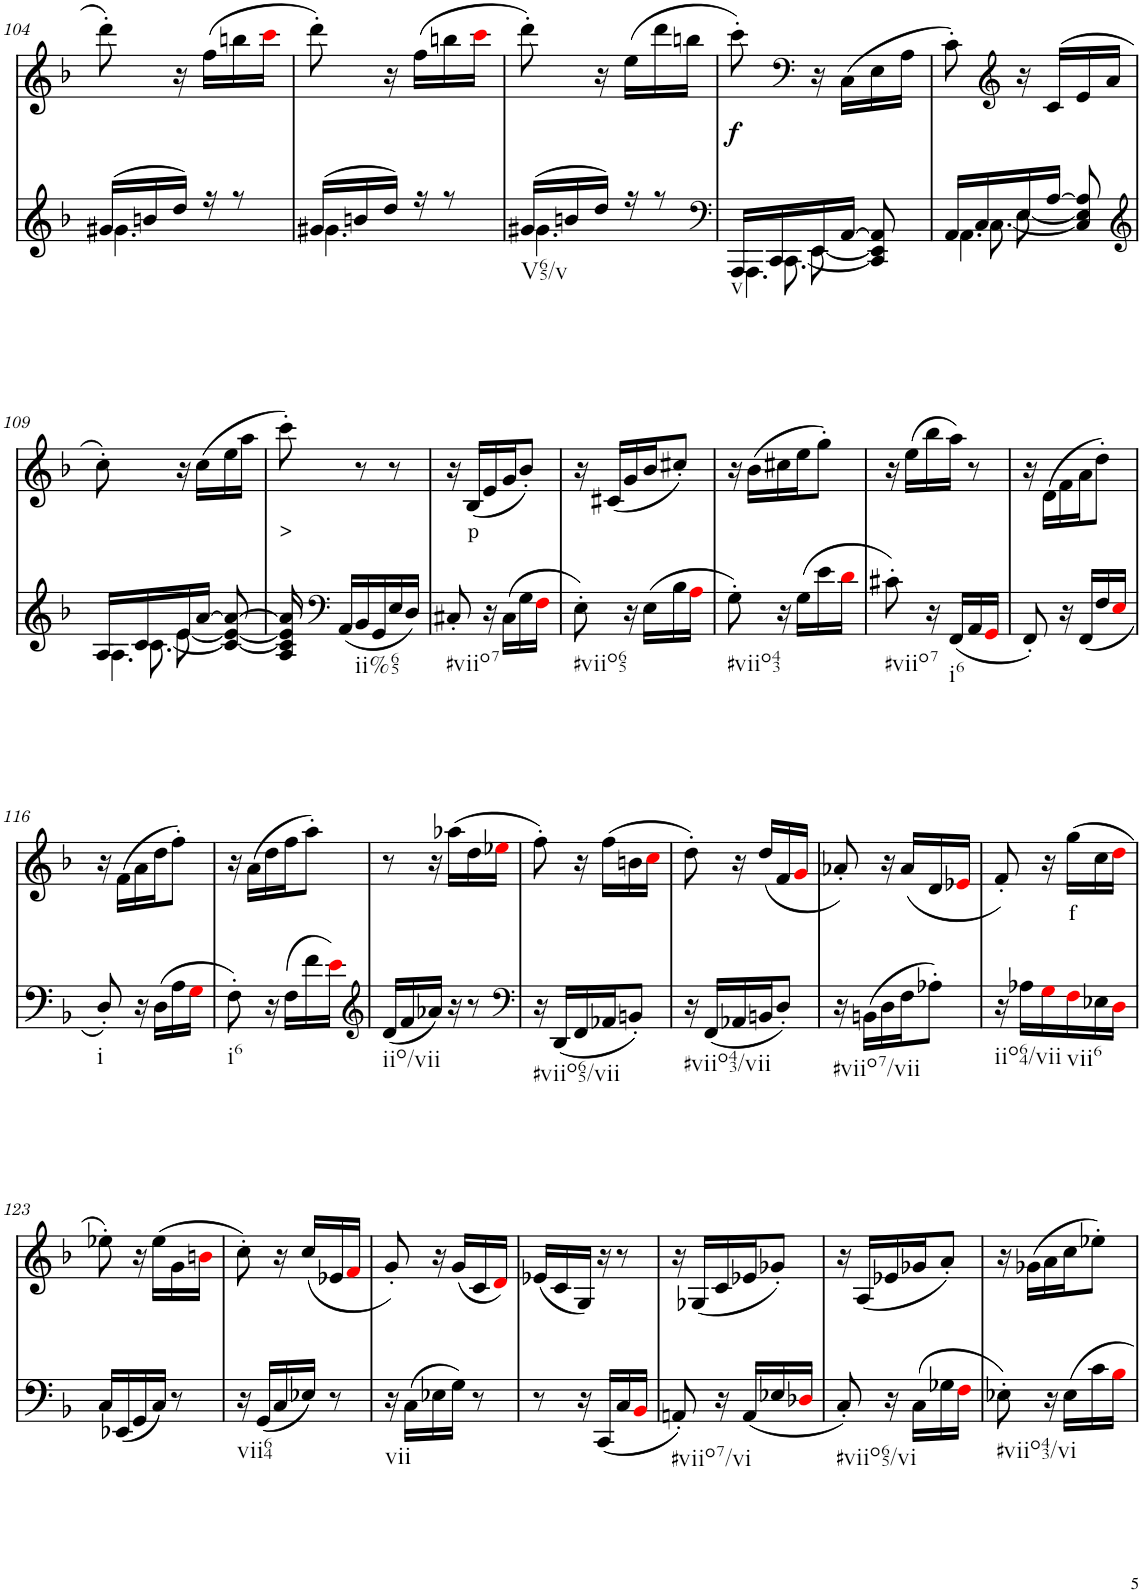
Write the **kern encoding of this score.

**kern	**kern	**text	**dynam
*part2	*part1	*part1	*part1
*staff2	*staff1	*staff1	*staff1
*I"Piano	*I"Piano	*	*
*I'Pno	*I'Pno	*	*
!!LO:PB:g=z
*clefG2	*clefG2	*	*
*k[b-]	*k[b-]	*	*
*d:	*d:	*	*
*M3/8	*M3/8	*	*
=104	=104	=104	=104
*^	*	*	*
(16g#X/LL	4.g#\	8ddd'\	.	.
16bn/	.	.	.	.
16dd/JJ)	.	16r	.	.
16r	.	(16ff\LL	.	.
8r	.	16bbn\	.	.
.	.	16ccci\JJ	.	.
=105	=105	=105	=105	=105
(16g#X/LL	4.g#\	8ddd'\)	.	.
16bn/	.	.	.	.
16dd/JJ)	.	16r	.	.
16r	.	(16ff\LL	.	.
8r	.	16bbn\	.	.
.	.	16ccci\JJ	.	.
=106	=106	=106	=106	=106
!LO:TX:b:t=V65/v	!	!	!	!
(16g#X/LL	4.g#\	8ddd'\)	.	.
16bn/	.	.	.	.
16dd/JJ)	.	16r	.	.
16r	.	(16ee\LL	.	.
8r	.	16ddd\	.	.
.	.	16bbn\JJ	.	.
*v	*v	*	*	*
=107	=107	=107	=107
*clefF4	*	*	*
*^	*	*	*
*	*^	*	*	*
*	*	*^	*	*	*
!LO:TX:b:t=v	!	!	!	!	!	!
!	!	!	!	!	!LO:LY:b	!LO:DY:b
16AAA/LL	4.AAA\	16ryy	8ryy	8ccc'\)	f	f
[<16CC/	.	8.CC\	.	.	.	.
*	*	*	*	*clefF4	*	*
16EE/	.	.	[8EE\	16r	.	.
[16AA/JJ	.	.	.	(16C\LL	.	.
8CC/] 8EE/] 8AA/]	.	8ryy	8ryy	16E\	.	.
.	.	.	.	16A\JJ	.	.
=108	=108	=108	=108	=108	=108	=108
16AA/LL	4.AA\	16ryy	8ryy	8c'\)	.	.
[<16C/	.	8.C\	.	.	.	.
*	*	*	*	*clefG2	*	*
16E/	.	.	[8E\	16r	.	.
[16A/JJ	.	.	.	(>16c/LL	.	.
8C/] 8E/] 8A/]	.	8ryy	8ryy	16e/	.	.
.	.	.	.	16a/JJ	.	.
!!LO:LB:g=z
=109	=109	=109	=109	=109	=109	=109
*clefG2	*	*	*	*	*	*
16A/LL	4.A\	16ryy	8ryy	8cc'\)	.	.
[<16c/	.	8.c\	.	.	.	.
16e/	.	.	[8e\	16r	.	.
[16a/JJ	.	.	.	(16cc\LL	.	.
8c/_ 8e/_ 8a/_	.	8ryy	8ryy	16ee\	.	.
.	.	.	.	16aa\JJ	.	.
*v	*v	*v	*v	*	*	*
=110	=110	=110	=110
!	!	!LO:LY:b	!
16A/ 16c/] 16e/] 16a/]	8ccc'\)	>	.
*clefF4	*	*	*
(16AA/LL	.	.	.
!LO:TX:b:t=ii%65	!	!	!
16BB-/	8r	.	.
16GG/	.	.	.
16E/	8r	.	.
16D/JJ)	.	.	.
=111	=111	=111	=111
!LO:TX:b:t=#viio7	!	!	!
8C#X'/	16r	.	.
!	!	!LO:LY:b	!
.	(16B-/LL	p	.
16r	16e/	.	.
(16C#\LL	16g/J	.	.
16G\	8b-'/J)	.	.
16Fi\JJ	.	.	.
=112	=112	=112	=112
!LO:TX:b:t=#viio65	!	!	!
8E'\)	16r	.	.
.	(16c#X/LL	.	.
16r	16g/	.	.
(16E\LL	16b-/J	.	.
16B-\	8cc#X'/J)	.	.
16Ai\JJ	.	.	.
=113	=113	=113	=113
!LO:TX:b:t=#viio43	!	!	!
8G'\)	16r	.	.
.	(16b-\LL	.	.
16r	16cc#X\	.	.
(16G\LL	16ee\J	.	.
16e\	8gg'\J)	.	.
16di\JJ	.	.	.
=114	=114	=114	=114
!LO:TX:b:t=#viio7	!	!	!
8c#X'\)	16r	.	.
.	(16ee\LL	.	.
16r	16bb-\	.	.
!LO:TX:b:t=i6	!	!	!
(16FF/LL	16aa\JJ)	.	.
16AA/	8r	.	.
16GGi/JJ	.	.	.
=115	=115	=115	=115
8FF'/)	16r	.	.
.	(16d\LL	.	.
16r	16f\	.	.
(16FF/LL	16a\J	.	.
16F/	8dd'\J)	.	.
16Ei/JJ	.	.	.
!!LO:LB:g=z
=116	=116	=116	=116
!LO:TX:b:t=i	!	!	!
8D'/)	16r	.	.
.	(16f\LL	.	.
16r	16a\	.	.
(16D\LL	16dd\J	.	.
16A\	8ff'\J)	.	.
16Gi\JJ	.	.	.
=117	=117	=117	=117
!LO:TX:b:t=i6	!	!	!
8F'\)	16r	.	.
.	(16a\LL	.	.
16r	16dd\	.	.
(16F\LL	16ff\J	.	.
16f\	8aa'\J)	.	.
16ei\JJ)	.	.	.
=118	=118	=118	=118
*clefG2	*	*	*
!LO:TX:b:t=iio/vii	!	!	!
(16d/LL	8r	.	.
16f/	.	.	.
16a-X/JJ)	16r	.	.
16r	(16aa-X\LL	.	.
8r	16dd\	.	.
.	16ee-Xi\JJ	.	.
=119	=119	=119	=119
*clefF4	*	*	*
!LO:TX:b:t=#viio65/vii	!	!	!
16r	8ff'\)	.	.
(16DD/LL	.	.	.
16FF/	16r	.	.
16AA-X/J	(16ff\LL	.	.
8BBn'/J)	16bn\	.	.
.	16cci\JJ	.	.
=120	=120	=120	=120
!LO:TX:b:t=#viio43/vii	!	!	!
16r	8dd'\)	.	.
(16FF/LL	.	.	.
16AA-X/	16r	.	.
16BBn/J	(16dd/LL	.	.
8D'/J)	16f/	.	.
.	16gi/JJ	.	.
=121	=121	=121	=121
!LO:TX:b:t=#viio7/vii	!	!	!
16r	8a-X'/)	.	.
(16BBn\LL	.	.	.
16D\	16r	.	.
16F\J	(16a-/LL	.	.
8A-X'\J)	16d/	.	.
.	16e-Xi/JJ	.	.
=122	=122	=122	=122
!LO:TX:b:t=iio64/vii	!	!	!
16r	8f'/)	.	.
16A-X\LL	.	.	.
16Gi\	16r	.	.
!LO:TX:b:t=vii6	!	!	!
!	!	!LO:LY:b	!
16Fi\	(16gg\LL	f	.
16E-X\	16cc\	.	.
16Di\JJ	16ddi\JJ	.	.
!!LO:LB:g=z
=123	=123	=123	=123
16C/LL	8ee-X'\)	.	.
(16EE-X/	.	.	.
16GG/	16r	.	.
16C/JJ)	(16ee-\LL	.	.
8r	16g\	.	.
.	16bni\JJ	.	.
=124	=124	=124	=124
!LO:TX:b:t=vii64	!	!	!
16r	8cc'\)	.	.
(16GG/LL	.	.	.
16C/	16r	.	.
16E-X/JJ)	(16cc/LL	.	.
8r	16e-X/	.	.
.	16fi/JJ	.	.
=125	=125	=125	=125
!LO:TX:b:t=vii	!	!	!
16r	8g'/)	.	.
(16C\LL	.	.	.
16E-X\	16r	.	.
16G\JJ)	(16g/LL	.	.
8r	16c/	.	.
.	16di/JJ)	.	.
=126	=126	=126	=126
8r	(16e-X/LL	.	.
.	16c/	.	.
16r	16G/JJ)	.	.
(16CC/LL	16r	.	.
16C/	8r	.	.
16BB-i/JJ	.	.	.
=127	=127	=127	=127
!LO:TX:b:t=#viio7/vi	!	!	!
8AAn'/)	16r	.	.
.	(16G-X/LL	.	.
16r	16c/	.	.
(16AA/LL	16e-X/J	.	.
16E-X/	8g-X'/J)	.	.
16D-Xi/JJ	.	.	.
=128	=128	=128	=128
!LO:TX:b:t=#viio65/vi	!	!	!
8C'/)	16r	.	.
.	(16A/LL	.	.
16r	16e-X/	.	.
(16C\LL	16g-X/J	.	.
16G-X\	8a'/J)	.	.
16Fi\JJ	.	.	.
=129	=129	=129	=129
!LO:TX:b:t=#viio43/vi	!	!	!
8E-X'\)	16r	.	.
.	(16g-X\LL	.	.
16r	16a\	.	.
16E-\LL	16cc\J	.	.
16c\	8ee-X'\J)	.	.
16B-i\JJ	.	.	.
=	=	=	=
*-	*-	*-	*-
